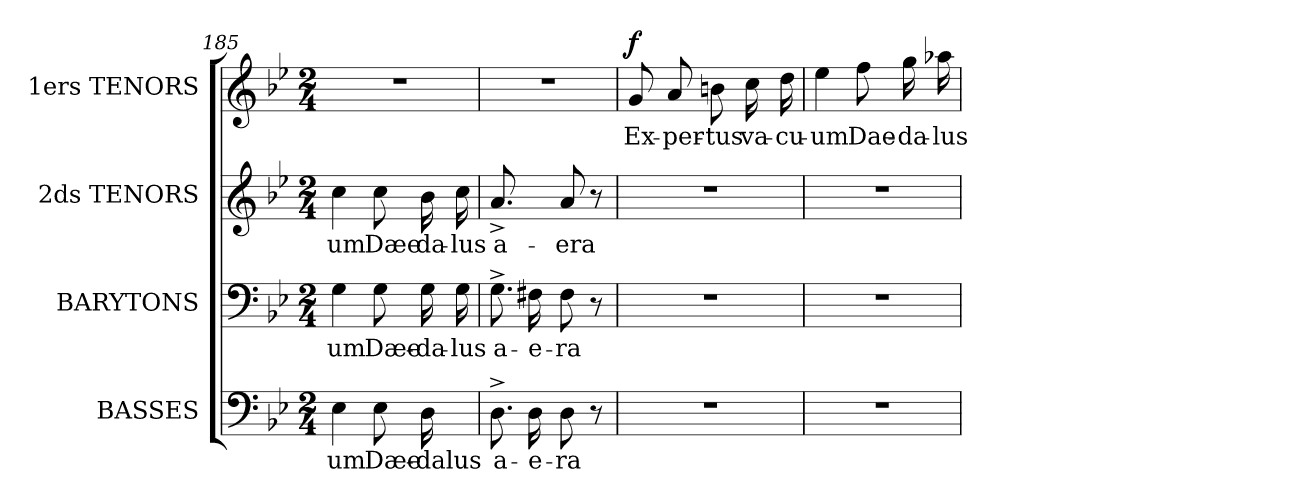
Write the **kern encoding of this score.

**kern	**text	**kern	**text	**kern	**text	**kern	**text	**dynam
*part4	*part4	*part3	*part3	*part2	*part2	*part1	*part1	*part1
*staff4	*staff4	*staff3	*staff3	*staff2	*staff2	*staff1	*staff1	*staff1
*I"BASSES	*	*I"BARYTONS	*	*I"2ds TENORS	*	*I"1ers TENORS	*	*
*I'BAS.	*	*I'BAR.	*	*	*	*	*	*
*clefF4	*	*clefF4	*	*clefG2	*	*clefG2	*	*
*k[b-e-]	*	*k[b-e-]	*	*k[b-e-]	*	*k[b-e-]	*	*
*M2/4	*	*M2/4	*	*M2/4	*	*M2/4	*	*
=185	=185	=185	=185	=185	=185	=185	=185	=185
4E-i\	um	4Gi\	um	4cci\	um	2r	.	.
8E-i\	Dæe-	8Gi\	Dæe-	8cci\	Dæe	.	.	.
16Di\	dalus	16Gi\	da-	16b-i\	da-	.	.	.
16ryy	.	16Gi\	lus	16cci\	lus	.	.	.
=186	=186	=186	=186	=186	=186	=186	=186	=186
8.D^>i\	a-	8.G^>i\	a-	8.a^>i/	a-	2r	.	.
16Di\	e-	16F#Xi\	e-	16ryy	.	.	.	.
8Di\	ra	8F#i\	ra	8ai/	era	.	.	.
8r	.	8r	.	8r	.	.	.	.
!!LO:LB:g=z
=187	=187	=187	=187	=187	=187	=187	=187	=187
!	!	!	!	!	!	!	!	!LO:DY:a
2r	.	2r	.	2r	.	8gi/	Ex-	f
.	.	.	.	.	.	8ai/	per-	.
.	.	.	.	.	.	8bni\	tus	.
.	.	.	.	.	.	16cci\	va-	.
.	.	.	.	.	.	16ddi\	cu-	.
=188	=188	=188	=188	=188	=188	=188	=188	=188
2r	.	2r	.	2r	.	4ee-i\	um	.
.	.	.	.	.	.	8ffi\	Dae-	.
.	.	.	.	.	.	16ggi\	da-	.
.	.	.	.	.	.	16aa-Xi\	lus	.
=	=	=	=	=	=	=	=	=
*-	*-	*-	*-	*-	*-	*-	*-	*-
